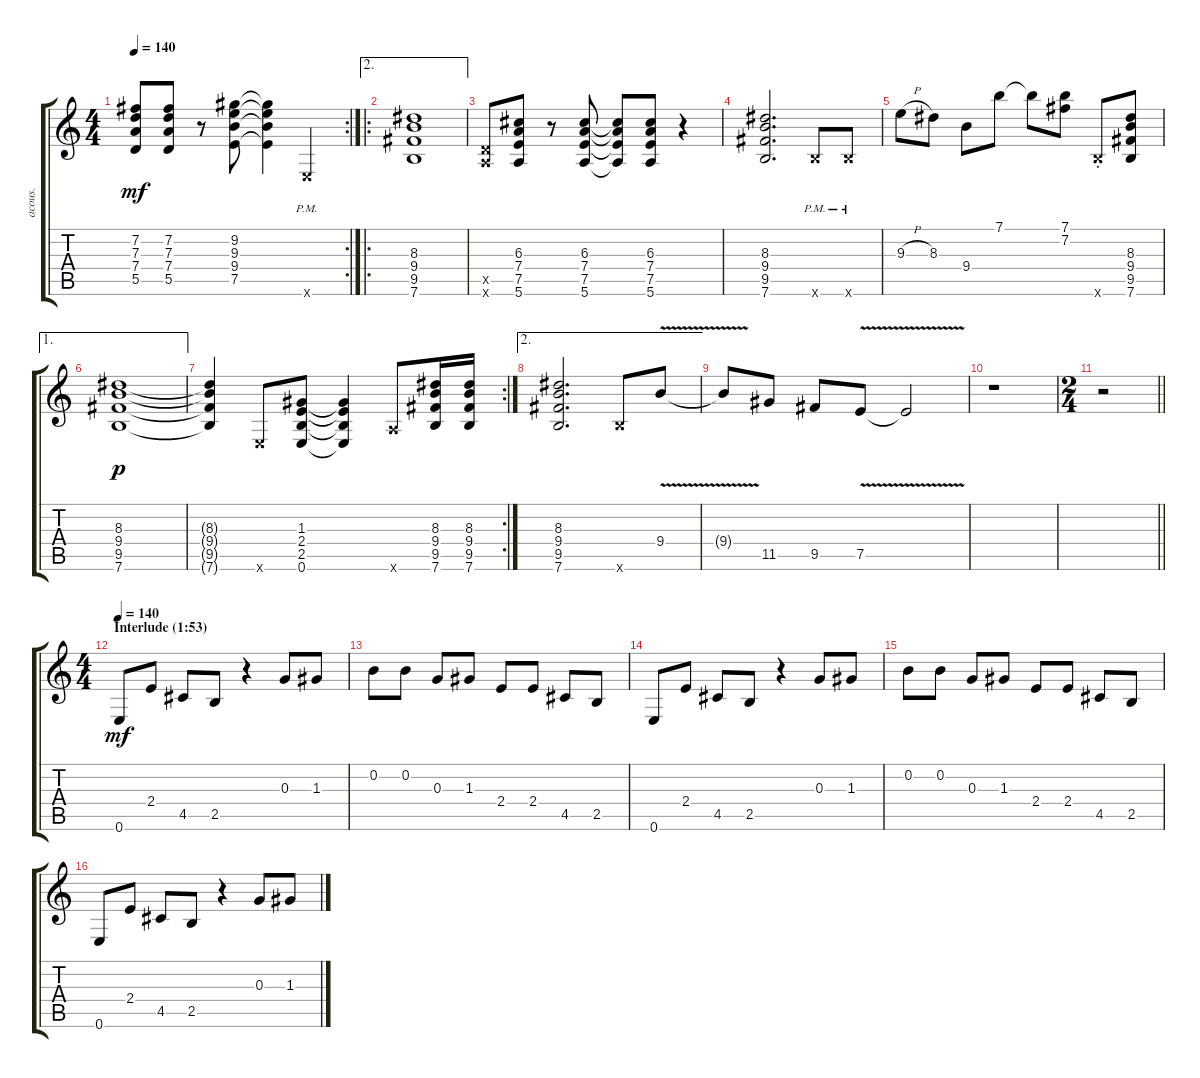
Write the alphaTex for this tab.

\track ("acous." "acous.") {instrument acousticguitarsteel}
\staff {score tabs}
\tuning (E4 B3 G3 D3 A2 E2) {hide}
\rc 2
\ts (4 4)
\tempo 140
\clef g2
\ks c
(7.2 7.3 7.4 5.5).8{dy mf} (7.2 7.3 7.4 5.5).8 r.8 (9.2 9.3 9.4 7.5).8 (9.2{t} 9.3{t} 9.4{t} 7.5{t}).4 0.6{pm x}.4 |
\ae 2
\ro
(8.3 9.4 9.5 7.6).1 |
(5.5{x} 5.6{x}).8 (6.3 7.4 7.5 5.6).8 r.8 (6.3 7.4 7.5 5.6).8 (6.3{t} 7.4{t} 7.5{t} 5.6{t}).8 (6.3 7.4 7.5 5.6).8 r.4 |
(8.3 9.4 9.5 7.6).2{d} 7.6{pm x}.8 7.6{pm x}.8 |
9.3{h}.8 8.3.8 9.4.8 7.1.8 7.1{t}.8 (7.1 7.2).8 7.6{st x}.8 (8.3 9.4 9.5 7.6).8 |
\ae 1
(8.3 9.4 9.5 7.6).1{dy p} |
\rc 2
(8.3{t} 9.4{t} 9.5{t} 7.6{t}).4 0.6{x}.8 (1.3 2.4 2.5 0.6).8 (1.3{t} 2.4{t} 2.5{t} 0.6{t}).4 5.6{x}.8 (8.3 9.4 9.5 7.6).16 (8.3 9.4 9.5 7.6).16 |
\ae 2
(8.3 9.4 9.5 7.6).2{d} 7.6{x}.8 9.4{v}.8 |
9.4{v t}.8 11.5.8 9.5.8 7.5{v}.8 7.5{v t}.2 |
r.1 |
\ts (2 4)
\barLineRight lightlight
r.2 |
\ts (4 4)
\section ("" "Interlude (1:53)")
\tempo 140
0.6.8{dy mf} 2.4.8 4.5.8 2.5.8 r.4 0.3.8 1.3.8 |
0.2.8 0.2.8 0.3.8 1.3.8 2.4.8 2.4.8 4.5.8 2.5.8 |
0.6.8 2.4.8 4.5.8 2.5.8 r.4 0.3.8 1.3.8 |
0.2.8 0.2.8 0.3.8 1.3.8 2.4.8 2.4.8 4.5.8 2.5.8 |
0.6.8 2.4.8 4.5.8 2.5.8 r.4 0.3.8 1.3.8
